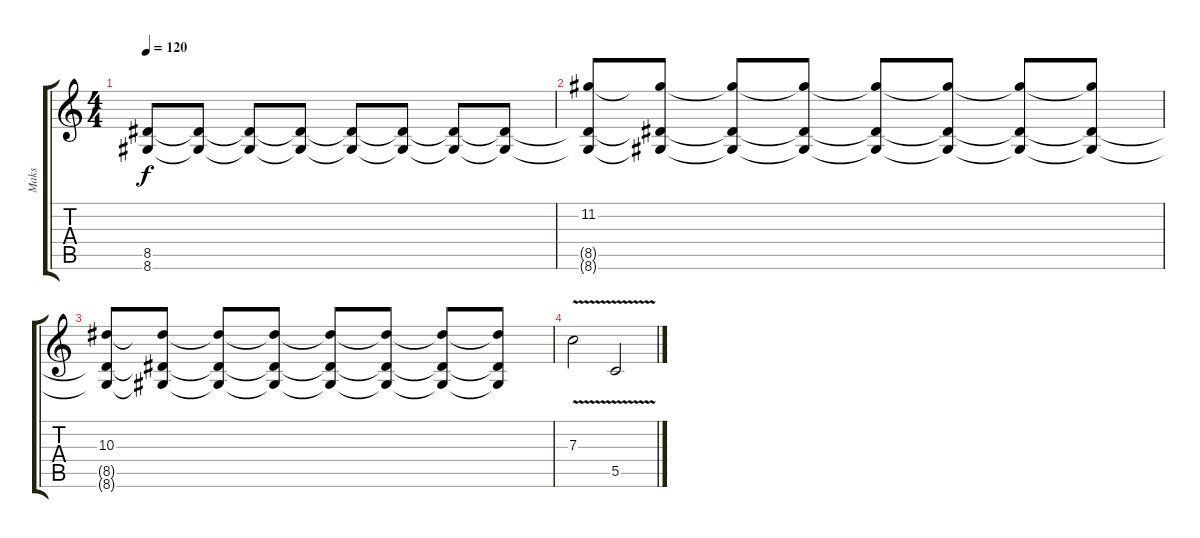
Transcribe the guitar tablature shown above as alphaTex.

\track ("Maks" "Maks") {instrument distortionguitar}
\staff {score tabs}
\tuning (D4 A3 F3 C3 G2 C2) {hide}
\ts (4 4)
\tempo 120
\clef g2
\ks c
(8.5 8.6).8{dy f} (8.5{t} 8.6{t}).8 (8.5{t} 8.6{t}).8 (8.5{t} 8.6{t}).8 (8.5{t} 8.6{t}).8 (8.5{t} 8.6{t}).8 (8.5{t} 8.6{t}).8 (8.5{t} 8.6{t}).8 |
(11.2 8.5{t} 8.6{t}).8 (11.2{t} 8.5{t} 8.6{t}).8 (11.2{t} 8.5{t} 8.6{t}).8 (11.2{t} 8.5{t} 8.6{t}).8 (11.2{t} 8.5{t} 8.6{t}).8 (11.2{t} 8.5{t} 8.6{t}).8 (11.2{t} 8.5{t} 8.6{t}).8 (11.2{t} 8.5{t} 8.6{t}).8 |
(10.3 8.5{t} 8.6{t}).8 (10.3{t} 8.5{t} 8.6{t}).8 (10.3{t} 8.5{t} 8.6{t}).8 (10.3{t} 8.5{t} 8.6{t}).8 (10.3{t} 8.5{t} 8.6{t}).8 (10.3{t} 8.5{t} 8.6{t}).8 (10.3{t} 8.5{t} 8.6{t}).8 (10.3{t} 8.5{t} 8.6{t}).8 |
7.3{v}.2 5.5{v}.2
